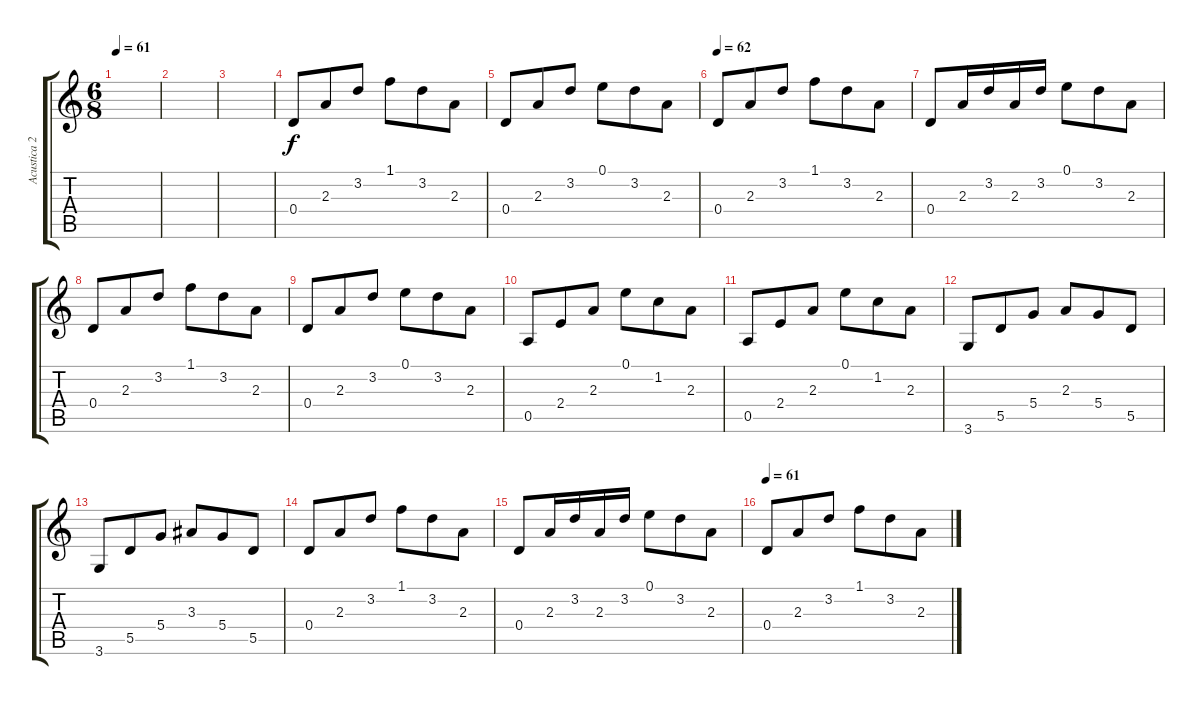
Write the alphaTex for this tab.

\track ("Acustica 2" "Acustica 2") {instrument acousticguitarnylon}
\staff {score tabs}
\tuning (E4 B3 G3 D3 A2 E2) {hide}
\ts (6 8)
\tempo 61
\clef g2
\ks c
|
|
|
0.4.8 2.3.8 3.2.8 1.1.8 3.2.8 2.3.8 |
0.4.8 2.3.8 3.2.8 0.1.8 3.2.8 2.3.8 |
\tempo 62
0.4.8 2.3.8 3.2.8 1.1.8 3.2.8 2.3.8 |
0.4.8 2.3.16 3.2.16 2.3.16 3.2.16 0.1.8 3.2.8 2.3.8 |
0.4.8 2.3.8 3.2.8 1.1.8 3.2.8 2.3.8 |
0.4.8 2.3.8 3.2.8 0.1.8 3.2.8 2.3.8 |
0.5.8 2.4.8 2.3.8 0.1.8 1.2.8 2.3.8 |
0.5.8 2.4.8 2.3.8 0.1.8 1.2.8 2.3.8 |
3.6.8 5.5.8 5.4.8 2.3.8 5.4.8 5.5.8 |
3.6.8 5.5.8 5.4.8 3.3.8 5.4.8 5.5.8 |
0.4.8 2.3.8 3.2.8 1.1.8 3.2.8 2.3.8 |
0.4.8 2.3.16 3.2.16 2.3.16 3.2.16 0.1.8 3.2.8 2.3.8 |
\tempo 61
0.4.8 2.3.8 3.2.8 1.1.8 3.2.8 2.3.8
